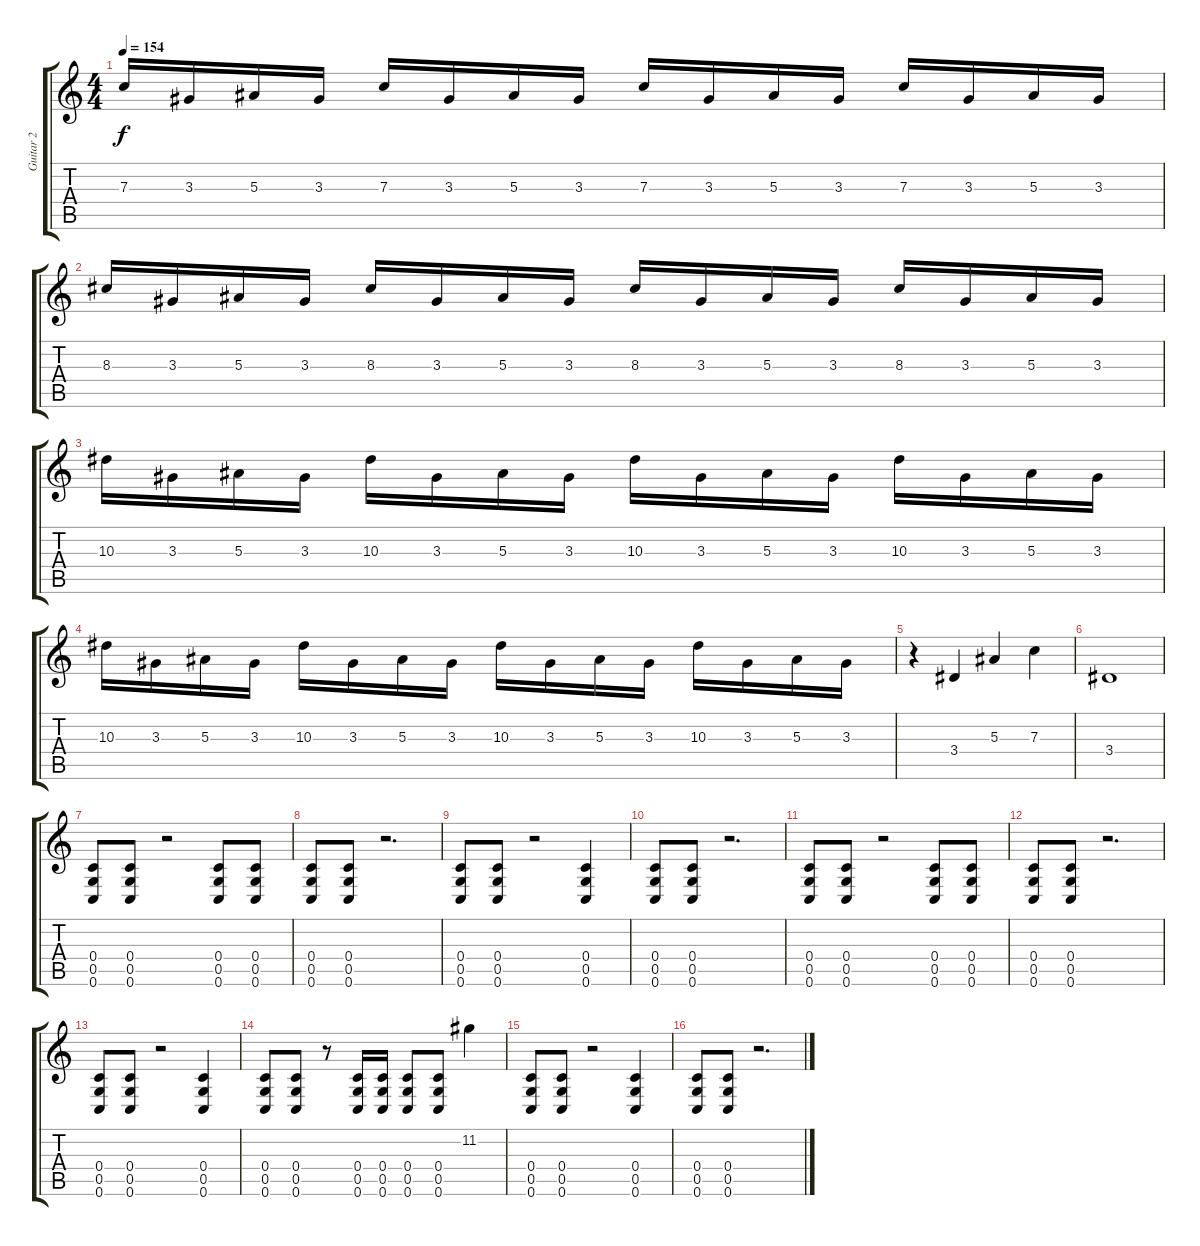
\track ("Guitar 2" "Guitar 2") {instrument overdrivenguitar}
\staff {score tabs}
\tuning (D4 A3 F3 C3 G2 C2) {hide}
\ts (4 4)
\tempo 154
\clef g2
\ks c
7.3.16{dy f} 3.3.16 5.3.16 3.3.16 7.3.16 3.3.16 5.3.16 3.3.16 7.3.16 3.3.16 5.3.16 3.3.16 7.3.16 3.3.16 5.3.16 3.3.16 |
8.3.16 3.3.16 5.3.16 3.3.16 8.3.16 3.3.16 5.3.16 3.3.16 8.3.16 3.3.16 5.3.16 3.3.16 8.3.16 3.3.16 5.3.16 3.3.16 |
10.3.16 3.3.16 5.3.16 3.3.16 10.3.16 3.3.16 5.3.16 3.3.16 10.3.16 3.3.16 5.3.16 3.3.16 10.3.16 3.3.16 5.3.16 3.3.16 |
10.3.16 3.3.16 5.3.16 3.3.16 10.3.16 3.3.16 5.3.16 3.3.16 10.3.16 3.3.16 5.3.16 3.3.16 10.3.16 3.3.16 5.3.16 3.3.16 |
r.4 3.4.4 5.3.4 7.3.4 |
3.4.1 |
(0.4 0.5 0.6).8 (0.4 0.5 0.6).8 r.2 (0.4 0.5 0.6).8 (0.4 0.5 0.6).8 |
(0.4 0.5 0.6).8 (0.4 0.5 0.6).8 r.2{d} |
(0.4 0.5 0.6).8 (0.4 0.5 0.6).8 r.2 (0.4 0.5 0.6).4 |
(0.4 0.5 0.6).8 (0.4 0.5 0.6).8 r.2{d} |
(0.4 0.5 0.6).8 (0.4 0.5 0.6).8 r.2 (0.4 0.5 0.6).8 (0.4 0.5 0.6).8 |
(0.4 0.5 0.6).8 (0.4 0.5 0.6).8 r.2{d} |
(0.4 0.5 0.6).8 (0.4 0.5 0.6).8 r.2 (0.4 0.5 0.6).4 |
(0.4 0.5 0.6).8 (0.4 0.5 0.6).8 r.8 (0.4 0.5 0.6).16 (0.4 0.5 0.6).16 (0.4 0.5 0.6).8 (0.4 0.5 0.6).8 11.2.4 |
(0.4 0.5 0.6).8 (0.4 0.5 0.6).8 r.2 (0.4 0.5 0.6).4 |
(0.4 0.5 0.6).8 (0.4 0.5 0.6).8 r.2{d}
